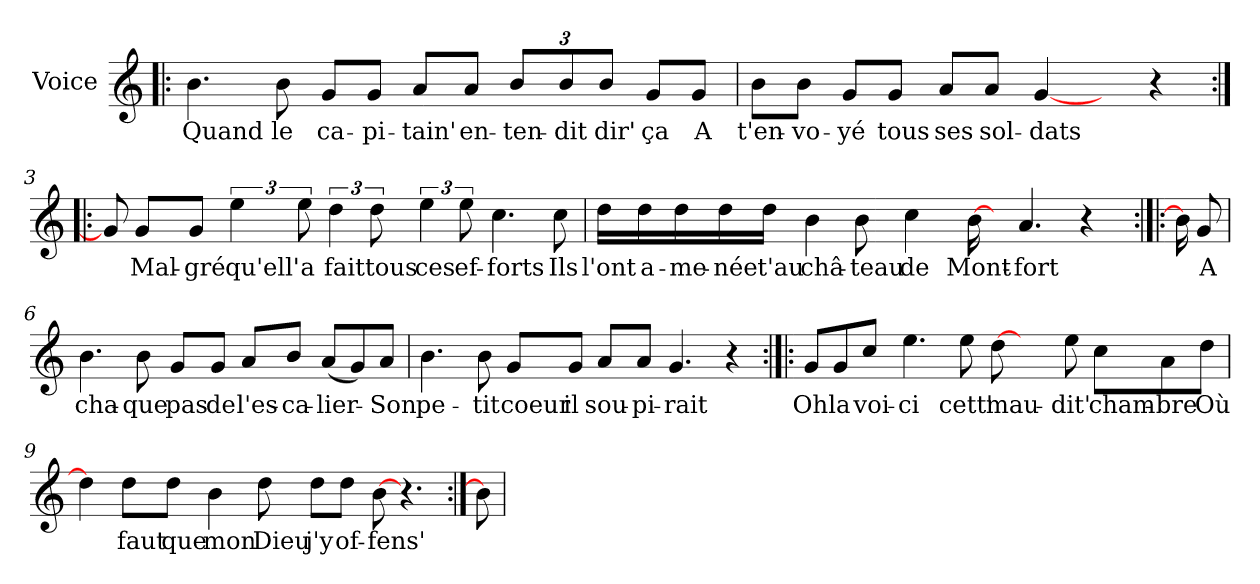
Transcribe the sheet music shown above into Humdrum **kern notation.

**kern	**text
*part1	*part1
*staff1	*staff1
*I"Voice	*
*I'V	*
*clefG2	*
*k[]	*
*C:	*
=1!|:	=1!|:
4.b\	Quand
8b\	le
8g/L	ca-
8g/J	-pi-
8a/L	-tain'
8a/J	en-
12b/L	-ten-
12b/	-dit
12b/J	dir'
8g/L	ça
8g/J	A
=2	=2
8b\L	t'en-
8b\J	-vo-
8g/L	-yé
8g/J	tous
8a/L	ses
8a/J	sol-
[4g/	-dats
8ryy	.
4r	.
!!LO:LB:g=z
=3:|!|:	=3:|!|:
8g/]	.
8g/L	Mal-
8g/J	-gré
6ee\	qu'ell'
12ee\	a
6dd\	fait
12dd\	tous
6ee\	ces
12ee\	ef-
4.cc\	-forts
8cc\	Ils
=4	=4
*^	*
16dd\LL	96ryy	l'ont
*MM105	*	*
.	3%2ryy	.
16dd\	.	a-
16dd\	.	-me-
16dd\	.	-née
16dd\JJ	.	t'au
4b\	.	châ-
8b\	.	-teau
.	6ryy	.
4cc\	.	de
.	12...ryy	.
[16b\	.	Mont-
16ryy	2ryy	.
4.a/	.	-fort
4r	.	.
.	8.ryy	.
*v	*v	*
!!LO:LB:g=z
=5:|!|:	=5:|!|:
*MM128	*
*^	*
!LO:TX:t=Variante	!	!
*v	*v	*
16b\]	.
8g/	A
=6	=6
4.b\	cha-
8b\	-que
8g/L	pas
8g/J	de
8a/L	l'es-
8b/J	-ca-
(<8a/L	-lier-
8g/)	.
8a/J	-Son
=7	=7
4.b\	pe-
8b\	-tit
8g/L	coeur
8g/J	il
8a/L	sou-
8a/J	-pi-
4.g/	-rait
4r	.
!!LO:LB:g=z
=8:|!|:	=8:|!|:
8g/L	Oh
8g/	la
8cc/J	voi-
4.ee\	-ci
8ee\	cett'
[8dd\	mau-
4ryy	.
8ee\	-dit'
8cc\L	cham-
8a\	-bre
8dd\J	Où
=9	=9
4dd\]	.
8dd\L	faut
8dd\J	que
4b\	mon
8dd\	Dieu
8dd\L	j'y
8dd\J	of-
[8b\	-fens'
4.r	.
=10:|!	=10:|!
8b\]	.
=	=
*-	*-
